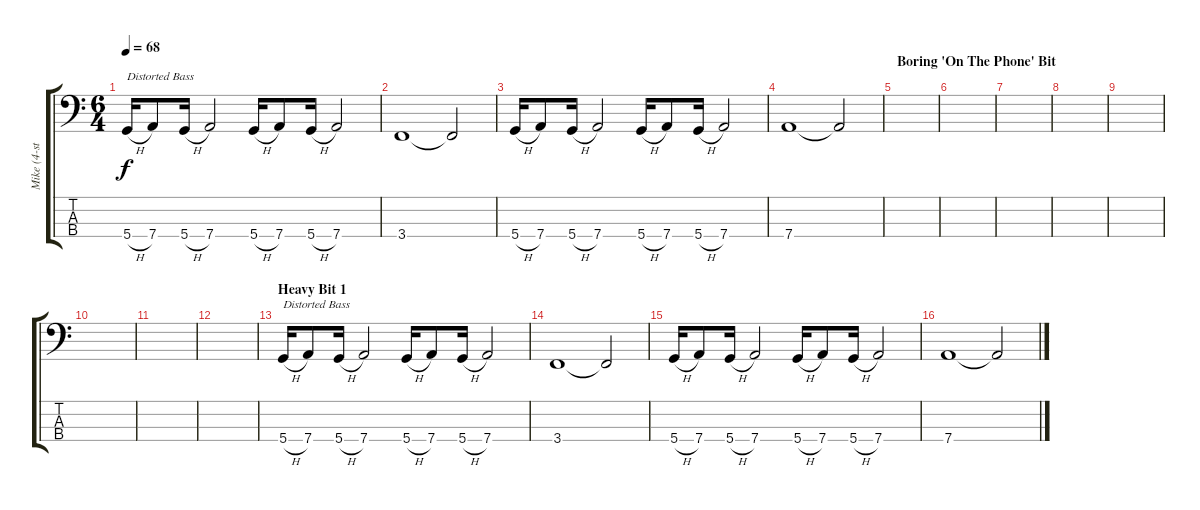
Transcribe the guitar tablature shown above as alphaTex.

\track ("Mike (4-string thing)" "Mike (4-st") {instrument electricbassfinger}
\staff {score tabs}
\tuning (G2 D2 A1 D1) {hide}
\ts (6 4)
\tempo 68
\clef f4
\ks c
5.4{h}.16{txt "Distorted Bass" dy f instrument synthbass2} 7.4.8 5.4{h}.16 7.4.2 5.4{h}.16 7.4.8 5.4{h}.16 7.4.2 |
3.4.1 3.4{t}.2 |
5.4{h}.16 7.4.8 5.4{h}.16 7.4.2 5.4{h}.16 7.4.8 5.4{h}.16 7.4.2 |
7.4.1 7.4{t}.2 |
\section ("" "Boring 'On The Phone' Bit")
|
|
|
|
|
|
|
|
\section ("" "Heavy Bit 1")
5.4{h}.16{txt "Distorted Bass" instrument synthbass2} 7.4.8 5.4{h}.16 7.4.2 5.4{h}.16 7.4.8 5.4{h}.16 7.4.2 |
3.4.1 3.4{t}.2 |
5.4{h}.16 7.4.8 5.4{h}.16 7.4.2 5.4{h}.16 7.4.8 5.4{h}.16 7.4.2 |
7.4.1 7.4{t}.2
